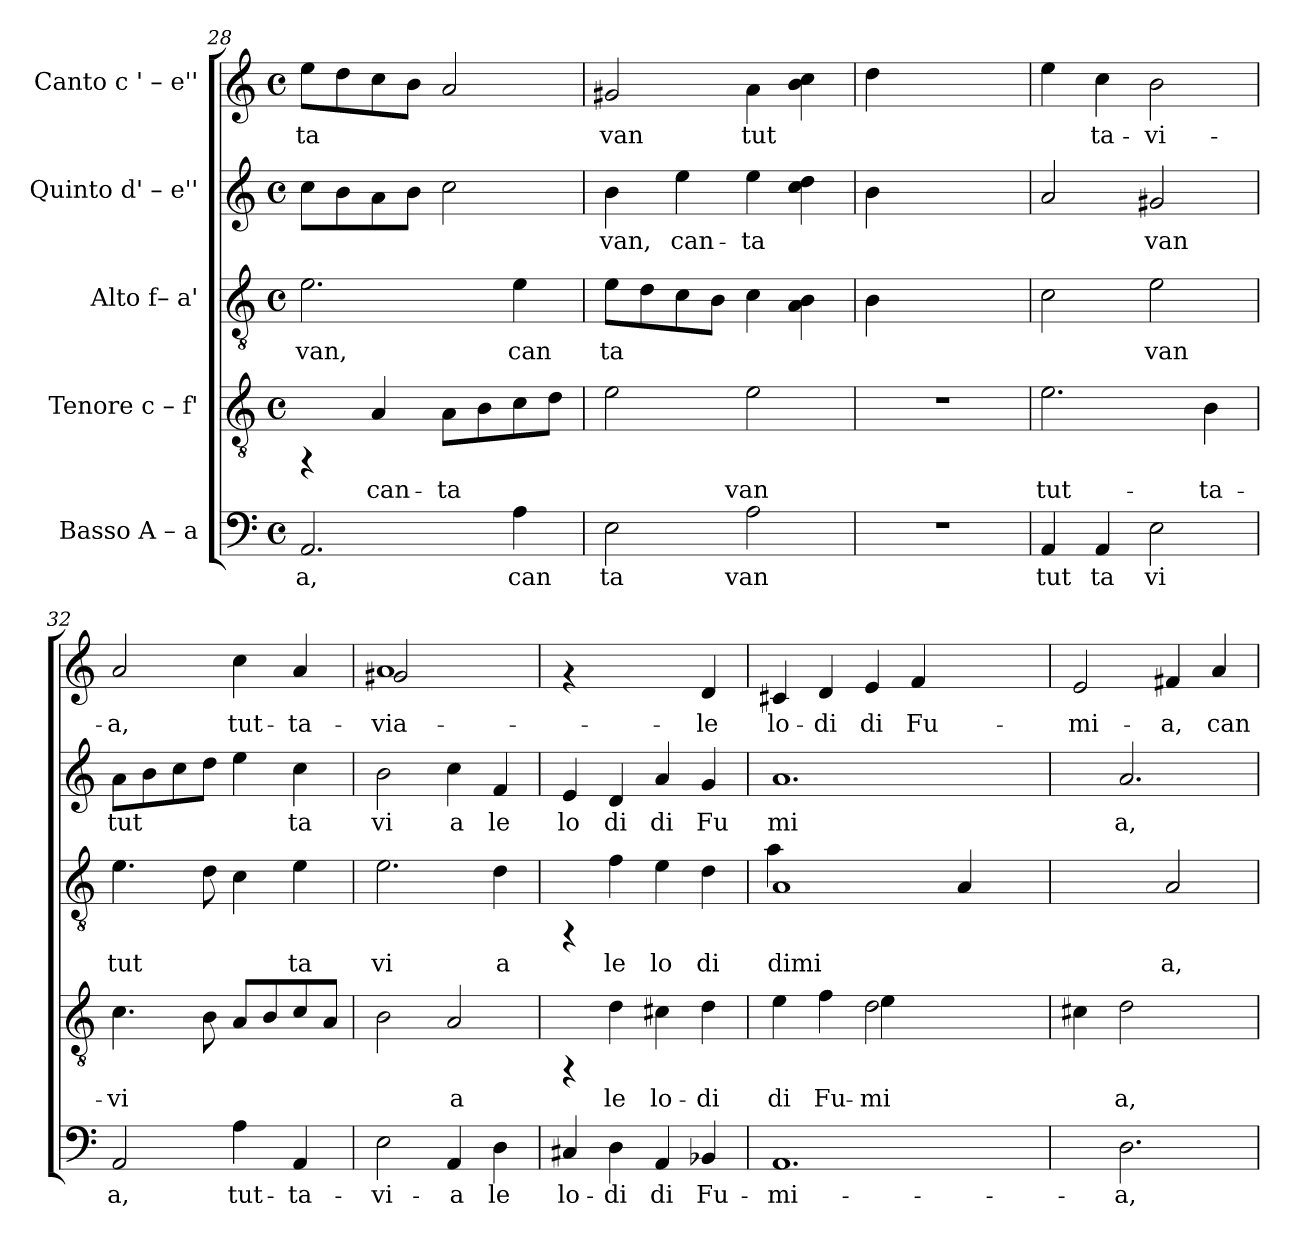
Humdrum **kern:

**kern	**text	**kern	**text	**kern	**text	**kern	**text	**kern	**text
*part5	*part5	*part4	*part4	*part3	*part3	*part2	*part2	*part1	*part1
*staff5	*staff5	*staff4	*staff4	*staff3	*staff3	*staff2	*staff2	*staff1	*staff1
*I"Basso  A – a	*	*I"Tenore  c – f'	*	*I"Alto  f– a'	*	*I"Quinto  d' – e''	*	*I"Canto  c ' – e''	*
*clefF4	*	*clefGv2	*	*clefGv2	*	*clefG2	*	*clefG2	*
*k[]	*	*k[]	*	*k[]	*	*k[]	*	*k[]	*
*C:	*	*C:	*	*C:	*	*C:	*	*C:	*
*M4/4	*	*M4/4	*	*M4/4	*	*M4/4	*	*M4/4	*
*met(c)	*	*met(c)	*	*met(c)	*	*met(c)	*	*met(c)	*
=28	=28	=28	=28	=28	=28	=28	=28	=28	=28
!	!LO:LY:b:cj	!	!	!	!LO:LY:b:rj	!	!LO:LY:b:rj	!	!LO:LY:b:rj
2.AA/	a,	4rFF	.	2.e\	van,	8cc\L	--	8ee\L	-ta-
!	!	!	!	!	!	!	!LO:LY:b:rj	!	!LO:LY:b:rj
.	.	.	.	.	.	8b\	--	8dd\	--
!	!	!	!LO:LY:b:rj	!	!	!	!LO:LY:b:rj	!	!LO:LY:b:rj
.	.	4A/	can-	.	.	8a\	--	8cc\	--
!	!	!	!	!	!	!	!LO:LY:b:rj	!	!LO:LY:b:rj
.	.	.	.	.	.	8b\J	--	8b\J	--
!	!	!	!LO:LY:b:rj	!	!	!	!LO:LY:b:rj	!	!LO:LY:b:rj
.	.	8A\L	-ta-	.	.	2cc\	--	2a/	--
!	!	!	!LO:LY:b:rj	!	!	!	!	!	!
.	.	8B\	--	.	.	.	.	.	.
!	!LO:LY:b:cj	!	!LO:LY:b:rj	!	!LO:LY:b:rj	!	!	!	!
4A\	can	8c\	--	4e\	can	.	.	.	.
!	!	!	!LO:LY:b:rj	!	!	!	!	!	!
.	.	8d\J	--	.	.	.	.	.	.
=29	=29	=29	=29	=29	=29	=29	=29	=29	=29
!	!LO:LY:b:cj	!	!LO:LY:b:rj	!	!LO:LY:b:rj	!	!LO:LY:b:rj	!	!LO:LY:b:rj
2E\	ta	2e\	--	8e\L	ta	4b\	-van,	2g#X/	-van
!	!	!	!	!	!LO:LY:b:rj	!	!	!	!
.	.	.	.	8d\	.	.	.	.	.
!	!	!	!	!	!LO:LY:b:rj	!	!LO:LY:b:rj	!	!
.	.	.	.	8c\	.	4ee\	can-	.	.
!	!	!	!	!	!LO:LY:b:rj	!	!	!	!
.	.	.	.	8B\J	.	.	.	.	.
!	!LO:LY:b:cj	!	!LO:LY:b:rj	!	!LO:LY:b:rj	!	!LO:LY:b:rj	!	!LO:LY:b:rj
2A\	van	2e\	-van	4c\	.	4ee\	-ta-	4a\	tut-
!	!	!	!	!	!LO:LY:b:rj	!	!LO:LY:b:rj	!	!LO:LY:b:rj
.	.	.	.	4B\ 4A\	.	4dd\ 4cc\	--	4b\ 4cc\	--
=30	=30	=30	=30	=30	=30	=30	=30	=30	=30
!	!	!	!	!	!LO:LY:b:rj	!	!LO:LY:b:rj	!	!LO:LY:b:rj
1r	.	1r	.	4B\	.	4b\	--	4dd\	--
.	.	.	.	2.ryy	.	2.ryy	.	2.ryy	.
=31	=31	=31	=31	=31	=31	=31	=31	=31	=31
!	!LO:LY:b:cj	!	!LO:LY:b:rj	!	!LO:LY:b:rj	!	!LO:LY:b:rj	!	!LO:LY:b:rj
4AA/	tut	2.e\	tut-	2c\	.	2a/	--	4ee\	--
!	!LO:LY:b:cj	!	!	!	!	!	!	!	!LO:LY:b:rj
4AA/	ta	.	.	.	.	.	.	4cc\	-ta-
!	!LO:LY:b:cj	!	!	!	!LO:LY:b:rj	!	!LO:LY:b:rj	!	!LO:LY:b:rj
2E\	vi	.	.	2e\	van	2g#X/	-van	2b\	-vi-
!	!	!	!LO:LY:b:rj	!	!	!	!	!	!
.	.	4B\	-ta-	.	.	.	.	.	.
!!LO:PB:g=z
=32	=32	=32	=32	=32	=32	=32	=32	=32	=32
!	!LO:LY:b:cj	!	!LO:LY:b:rj	!	!LO:LY:b:rj	!	!LO:LY:b:rj	!	!LO:LY:b:rj
2AA/	a,	4.c\	-vi-	4.e\	tut	8a\L	tut	2a/	-a,
!	!	!	!	!	!	!	!LO:LY:b:rj	!	!
.	.	.	.	.	.	8b\	.	.	.
!	!	!	!	!	!	!	!LO:LY:b:rj	!	!
.	.	.	.	.	.	8cc\	.	.	.
!	!	!	!LO:LY:b:rj	!	!LO:LY:b:rj	!	!LO:LY:b:rj	!	!
.	.	8B\	--	8d\	.	8dd\J	.	.	.
!	!LO:LY:b:cj	!	!LO:LY:b:rj	!	!LO:LY:b:rj	!	!LO:LY:b:rj	!	!LO:LY:b:rj
4A\	tut-	8A/L	--	4c\	.	4ee\	.	4cc\	tut-
!	!	!	!LO:LY:b:rj	!	!	!	!	!	!
.	.	8B/	--	.	.	.	.	.	.
!	!LO:LY:b:cj	!	!LO:LY:b:rj	!	!LO:LY:b:rj	!	!LO:LY:b:rj	!	!LO:LY:b:rj
4AA/	-ta-	8c/	--	4e\	ta	4cc\	ta	4a/	-ta-
!	!	!	!LO:LY:b:rj	!	!	!	!	!	!
.	.	8A/J	--	.	.	.	.	.	.
=33	=33	=33	=33	=33	=33	=33	=33	=33	=33
!	!LO:LY:b:cj	!	!LO:LY:b:rj	!	!LO:LY:b:rj	!	!LO:LY:b:rj	!	!LO:LY:b:rj
*	*	*	*	*	*	*	*	*^	*
2E\	-vi-	2B\	--	2.e\	vi	2b\	vi	1a	2g#X/	-via-
!	!LO:LY:b:cj	!	!LO:LY:b:rj	!	!	!	!LO:LY:b:rj	!	!	!
4AA/	-a	2A/	-a	.	.	4cc\	a	.	2ryy	.
!	!LO:LY:b:cj	!	!	!	!LO:LY:b:rj	!	!LO:LY:b:rj	!	!	!
4D\	le	.	.	4d\	a	4f/	le	.	.	.
*	*	*	*	*	*	*	*	*v	*v	*
=34	=34	=34	=34	=34	=34	=34	=34	=34	=34
!	!LO:LY:b:cj	!	!	!	!	!	!LO:LY:b:rj	!	!
4C#X/	lo-	4rFF	.	4rFF	.	4e/	lo	4rf	.
!	!LO:LY:b:cj	!	!LO:LY:b:rj	!	!LO:LY:b:rj	!	!LO:LY:b:rj	!	!
4D\	-di	4d\	le	4f\	le	4d/	di	2ryy	.
!	!LO:LY:b:cj	!	!LO:LY:b:rj	!	!LO:LY:b:rj	!	!LO:LY:b:rj	!	!
4AA/	di	4c#X\	lo-	4e\	lo	4a/	di	.	.
!	!LO:LY:b:cj	!	!LO:LY:b:rj	!	!LO:LY:b:rj	!	!LO:LY:b:rj	!	!LO:LY:b:rj
4BB-X/	Fu-	4d\	-di	4d\	di	4g/	Fu	4d/	-le
=35	=35	=35	=35	=35	=35	=35	=35	=35	=35
!	!LO:LY:b:cj	!	!LO:LY:b:rj	!	!LO:LY:b:rj	!	!LO:LY:b:rj	!	!LO:LY:b:rj
*	*	*^	*	*^	*	*	*	*	*
1.AA	-mi-	4e\	2ryy	di	1A	4a\	dimi	1.a	mi	4c#X/	lo-
!	!	!	!	!LO:LY:b:rj	!	!	!	!	!	!	!LO:LY:b:rj
.	.	4f\	.	Fu-	.	4ryy	.	.	.	4d/	-di
!	!	!	!	!LO:LY:b:rj	!	!	!	!	!	!	!LO:LY:b:rj
.	.	2d\	4e\	-mi-	.	1ryy	.	.	.	4e/	di
!	!	!	!	!	!	!	!	!	!	!	!LO:LY:b:rj
.	.	.	2ryy	.	.	.	.	.	.	4f/	Fu-
!	!	!	!	!	!	!	!LO:LY:b:rj	!	!	!	!
.	.	2ryy	.	.	4A/	.	.	.	.	2ryy	.
.	.	.	4ryy	.	4ryy	.	.	.	.	.	.
*	*	*	*	*	*v	*v	*	*	*	*	*
=36	=36	=36	=36	=36	=36	=36	=36	=36	=36	=36
!	!	!	!	!LO:LY:b:rj	!	!	!	!	!	!LO:LY:b:rj
*	*	*v	*v	*	*	*	*	*	*	*
4ryy	.	4c#X\	--	2ryy	.	4ryy	.	2e/	-mi-
!	!LO:LY:b:cj	!	!LO:LY:b:rj	!	!	!	!LO:LY:b:rj	!	!
2.D\	-a,	2d\	-a,	.	.	2.a/	a,	.	.
!	!	!	!	!	!LO:LY:b:rj	!	!	!	!LO:LY:b:rj
.	.	.	.	2A/	a,	.	.	4f#X/	-a,
!	!	!	!	!	!	!	!	!	!LO:LY:b:rj
.	.	4ryy	.	.	.	.	.	4a/	can-
=	=	=	=	=	=	=	=	=	=
*-	*-	*-	*-	*-	*-	*-	*-	*-	*-
